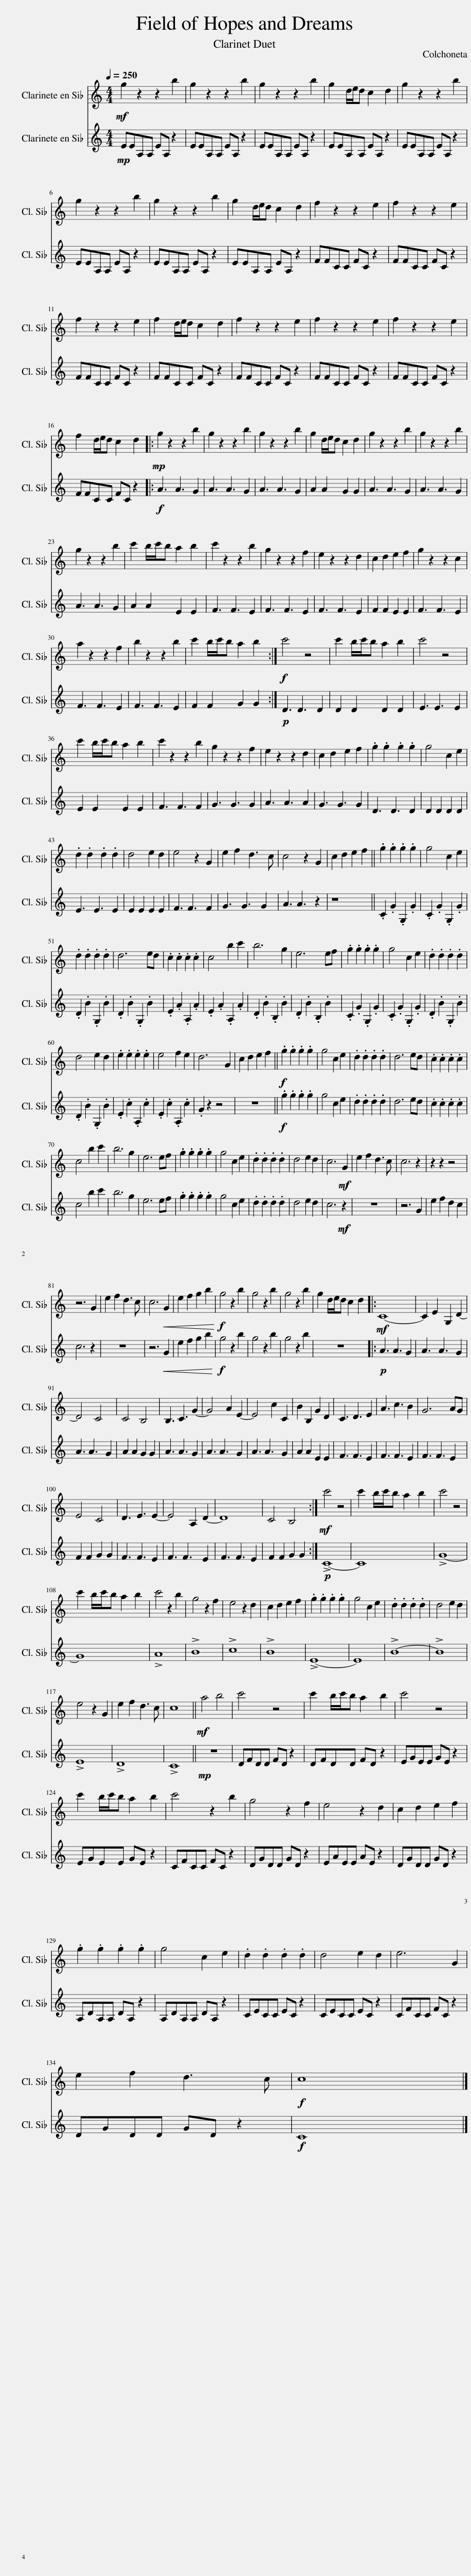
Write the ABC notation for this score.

X:1
%%score 1 2
L:1/8
Q:1/4=250
M:4/4
I:linebreak $
K:none
V:1 treble transpose=-2
V:2 treble transpose=-2
V:1
[K:C]!mf! g2 z2 z2 b2 | g2 z2 z2 b2 | g2 z2 z2 b2 | g2 d/e/d c2 d2 | g2 z2 z2 b2 |$ %5
 g2 z2 z2 b2 | g2 z2 z2 b2 | g2 d/e/d c2 d2 | f2 z2 z2 e2 | f2 z2 z2 e2 |$ %10
 f2 z2 z2 e2 | f2 d/e/d c2 d2 | f2 z2 z2 e2 | f2 z2 z2 e2 | f2 z2 z2 e2 |$ %15
 f2 d/e/d c2 d2 |:!mp! g2 z2 z2 b2 | g2 z2 z2 b2 | g2 z2 z2 b2 | g2 d/e/d c2 d2 | %20
 g2 z2 z2 b2 | g2 z2 z2 b2 |$ g2 z2 z2 b2 | c'2 b/c'/b a2 b2 | c'2 z2 z2 b2 | %25
 g2 z2 z2 f2 | e2 z2 z2 d2 | c2 d2 e2 f2 | g2 z2 z2 c2 |$ a2 z2 z2 f2 | %30
 b2 z2 z2 b2 | c'2 b/c'/b a2 b2 :|!f! c'4 z4 | c'2 b/c'/b a2 b2 | c'4 z4 |$ %35
 c'2 b/c'/b a2 b2 | c'2 z2 z2 b2 | g2 z2 z2 f2 | e2 z2 z2 d2 | c2 d2 e2 f2 | %40
 .g2 .g2 .g2 .g2 | g4 c2 e2 |$ .d2 .d2 .d2 .d2 | d4 e2 d2 | e4 z2 G2 | %45
 e2 f2 d3 c | c4 z2 G2 | c2 d2 e2 f2 || .g2 .g2 .g2 .g2 | g4 c2 e2 |$ %50
 .d2 .d2 .d2 .d2 | d6 ed | .c2 .c2 .c2 .c2 | c4 b2 c'2 | b6 g2 | %55
 e6 ef | .g2 .g2 .g2 .g2 | g4 c2 e2 | .d2 .d2 .d2 .d2 |$ d4 e2 d2 | %60
 .e2 .e2 .e2 .e2 | e4 f2 e2 | d6 G2 | c2 d2 e2 f2 ||!f! .g2 .g2 .g2 .g2 | %65
 g4 c2 e2 | .d2 .d2 .d2 .d2 | d6 ed | .c2 .c2 .c2 .c2 |$ c4 b2 c'2 | %70
 b6 g2 | e6 ef | .g2 .g2 .g2 .g2 | g4 c2 e2 | .d2 .d2 .d2 .d2 | %75
 d4 e2 d2 | c6!mf! G2 | e2 f2 d3 c | c6 z2 | z2 z2 z4 |$ %80
 z6 G2 | e2 f2 d3 c | c6!<(! G2!<)! | e2 f2 g2 b2 |!f! g4 z2 b2 | %85
 g4 z2 b2 | g4 z2 b2 | g2 d/e/d c2 d2 |:!mf! C8- | C2 E2 G,2 D2- |$ %90
 D4 C4 | C4 B,4 | B,3 C3 G2- | G4 A2 E2- | E4 c2 C2 | %95
 B2 B,2 G2 D2 | C3 D3 E2 | A3 c3 B2 | G6 AG |$ E4 C4 | %100
 D3 E3 E2- | E4 A,2 D2- | D8 | C4 B,4 :|!mf! c'4 z4 | %105
 c'2 b/c'/b a2 b2 | c'4 z4 |$ c'2 b/c'/b a2 b2 | c'4 z2 b2 | g4 z2 f2 | %110
 e4 z2 d2 | c2 d2 e2 f2 | .g2 .g2 .g2 .g2 | g4 c2 e2 | .d2 .d2 .d2 .d2 | %115
 d4 e2 d2 |$ e4 z2 G2 | e2 f2 d3 c | c8 ||!mf! a4 b4 | %120
 c'4 z4 | c'2 b/c'/b a2 b2 | c'4 z4 |$ c'2 b/c'/b a2 b2 | c'4 z2 b2 | %125
 g4 z2 f2 | e4 z2 d2 | c2 d2 e2 f2 |$ .g2 .g2 .g2 .g2 | g4 c2 e2 | %130
 .d2 .d2 .d2 .d2 | d4 e2 d2 | e6 G2 |$ e2 f2 d3 c |!f! c8 |] %135
V:2
[K:C]!mp! EEA,A, EA, z2 | EEA,A, EA, z2 | EEA,A, EA, z2 | EEA,A, EA, z2 | EEA,A, EA, z2 |$ %5
 EEA,A, EA, z2 | EEA,A, EA, z2 | EEA,A, EA, z2 | FFCC FC z2 | FFCC FC z2 |$ %10
 FFCC FC z2 | FFCC FC z2 | FFCC FC z2 | FFCC FC z2 | FFCC FC z2 |$ %15
 FFCC FC z2 |:!f! A3 A3 G2 | A3 A3 G2 | A3 A3 G2 | A2 A2 G2 G2 | %20
 A3 A3 G2 | A3 A3 G2 |$ A3 A3 G2 | A2 A2 E2 E2 | F3 F3 E2 | %25
 F3 F3 E2 | F3 F3 E2 | F2 F2 E2 E2 | F3 F3 E2 |$ F3 F3 E2 | %30
 F3 F3 E2 | F2 F2 G2 G2 :|!p! D3 D3 D2 | D2 D2 D2 D2 | E3 E3 E2 |$ %35
 E2 E2 E2 E2 | F3 F3 F2 | G3 G3 G2 | A3 A3 A2 | G3 G3 G2 | %40
 D3 D3 D2 | D2 D2 D2 D2 |$ E3 E3 E2 | E2 E2 E2 E2 | F3 F3 F2 | %45
 G3 G3 G2 | A3 A3 z2 | z8 || .C2 .G2 .G,2 .G2 | .C2 .G2 .G,2 .G2 |$ %50
 .D2 .B2 .G,2 .B2 | .D2 .B2 .G,2 .B2 | .E2 .A2 .A,2 .A2 | .E2 .A2 .A,2 .A2 | .D2 .B2 .B,2 .B2 | %55
 .D2 .B2 .B,2 .B2 | .C2 .G2 .G,2 .G2 | .C2 .G2 .G,2 .G2 | .D2 .B2 .G,2 .B2 |$ .D2 .B2 .G,2 .B2 | %60
 .E2 .c2 .A,2 .c2 | .E2 .c2 .A,2 .c2 | .G2 z2 z4 | z8 ||!f! .g2 .g2 .g2 .g2 | %65
 g4 c2 e2 | .d2 .d2 .d2 .d2 | d6 ed | .c2 .c2 .c2 .c2 |$ c4 b2 c'2 | %70
 b6 g2 | e6 ef | .g2 .g2 .g2 .g2 | g4 c2 e2 | .d2 .d2 .d2 .d2 | %75
 d4 e2 d2 | c6!mf! z2 | z8 | z6 G2 | e2 f2 d2 c2 |$ %80
 c6 z2 | z8 | z6!<(! G2!<)! | e2 f2 g2 b2 |!f! g4 z2 b2 | %85
 g4 z2 b2 | g4 z2 b2 | z8 |:!p! A3 A3 G2 | A3 A3 G2 |$ %90
 A3 A3 G2 | A2 A2 G2 G2 | A3 A3 G2 | A3 A3 G2 | A3 A3 G2 | %95
 A2 A2 E2 E2 | F3 F3 E2 | F3 F3 E2 | F3 F3 E2 |$ F2 F2 G2 G2 | %100
 F3 F3 E2 | F3 F3 E2 | F3 F3 E2 | F2 F2 G2 G2 :|!p! !>!C8- | %105
 C8 | !>!G8- |$ G8 | !>!A8 | !>!B8 | %110
 !>!c8 | !>!B8 | !>!E8- | E8 | !>!B8- | %115
 !>!B8 |$ !>!E8 | !>!D8 | !>!C8 ||!mp! z8 | %120
 DFDD FD z2 | DFDD FD z2 | EGEE GE z2 |$ EGEE GE z2 | CFCC FC z2 | %125
 DGDD GD z2 | EAEE AE z2 | DGDD GD z2 |$ A,DA,A, DA, z2 | A,DA,A, DA, z2 | %130
 CECC EC z2 | CECC EC z2 | CFCC FC z2 |$ DGDD GD z2 |!f! C8 |] %135
